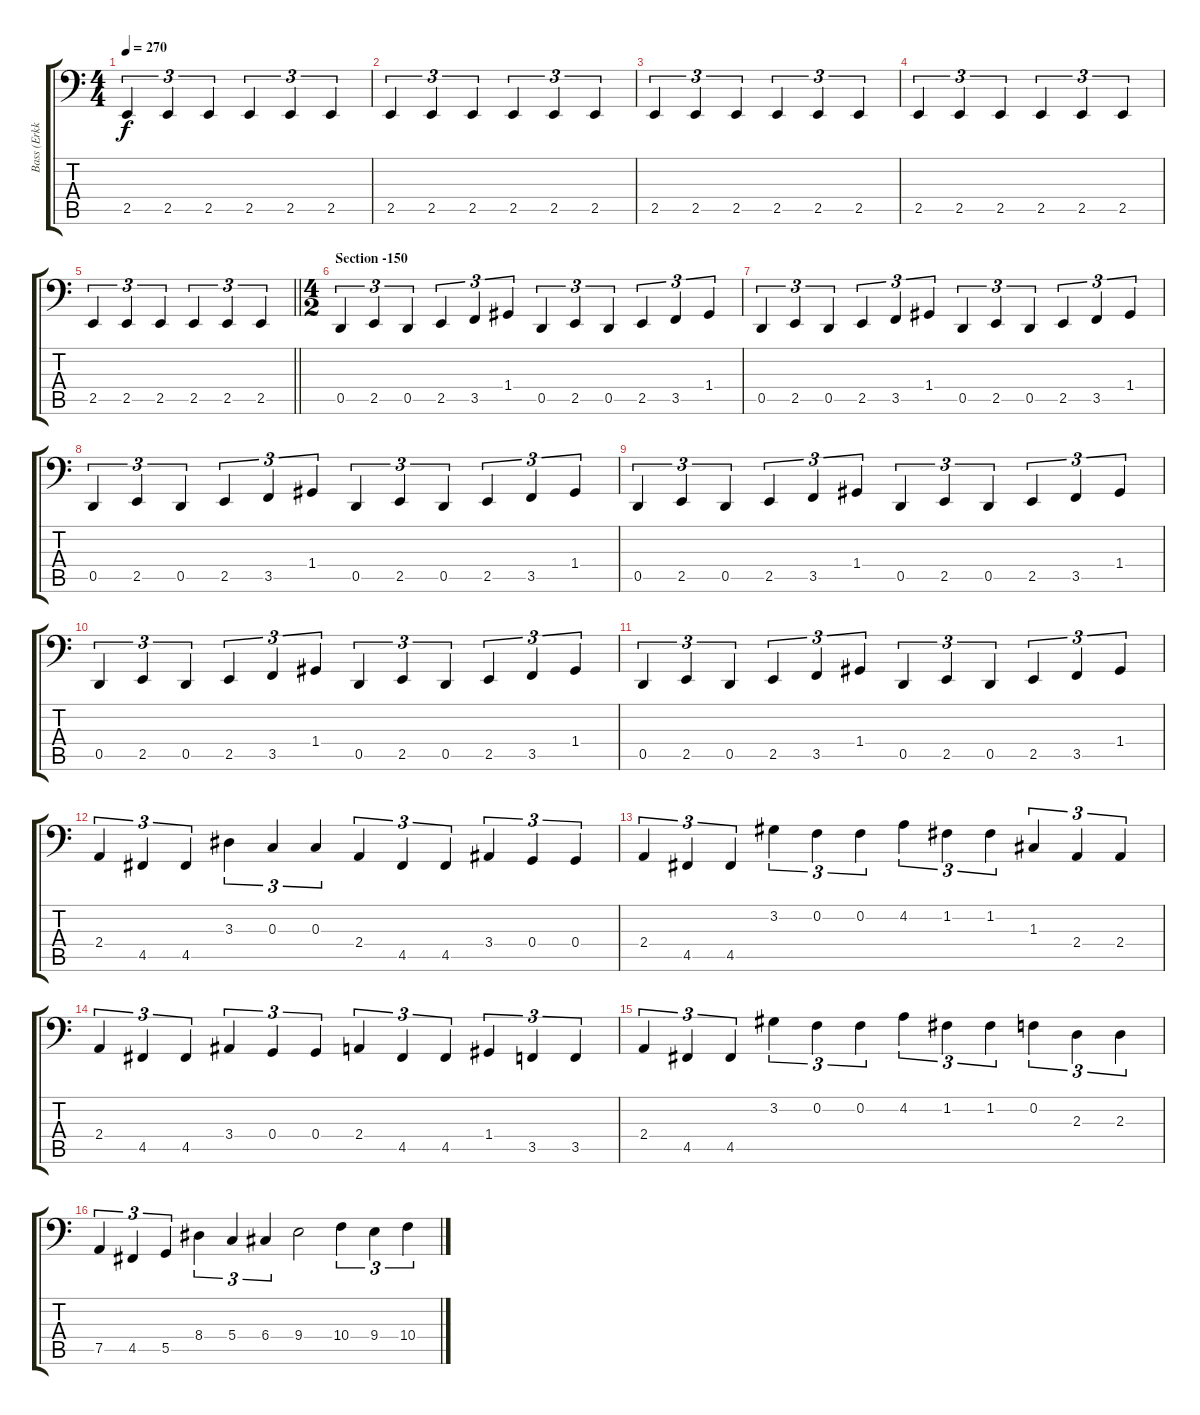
\track ("Bass (Erkki)" "Bass (Erkk") {instrument electricbassfinger}
\staff {score tabs}
\tuning (A2 F2 C2 G1 D1 A0) {hide}
\ts (4 4)
\tempo 270
\clef f4
\ks c
2.5.4{tu (3 2) dy f} 2.5.4{tu (3 2)} 2.5.4{tu (3 2)} 2.5.4{tu (3 2)} 2.5.4{tu (3 2)} 2.5.4{tu (3 2)} |
2.5.4{tu (3 2)} 2.5.4{tu (3 2)} 2.5.4{tu (3 2)} 2.5.4{tu (3 2)} 2.5.4{tu (3 2)} 2.5.4{tu (3 2)} |
2.5.4{tu (3 2)} 2.5.4{tu (3 2)} 2.5.4{tu (3 2)} 2.5.4{tu (3 2)} 2.5.4{tu (3 2)} 2.5.4{tu (3 2)} |
2.5.4{tu (3 2)} 2.5.4{tu (3 2)} 2.5.4{tu (3 2)} 2.5.4{tu (3 2)} 2.5.4{tu (3 2)} 2.5.4{tu (3 2)} |
\barLineRight lightlight
2.5.4{tu (3 2)} 2.5.4{tu (3 2)} 2.5.4{tu (3 2)} 2.5.4{tu (3 2)} 2.5.4{tu (3 2)} 2.5.4{tu (3 2)} |
\ts (4 2)
\section ("" "Section -150")
0.5.4{tu (3 2)} 2.5.4{tu (3 2)} 0.5.4{tu (3 2)} 2.5.4{tu (3 2)} 3.5.4{tu (3 2)} 1.4.4{tu (3 2)} 0.5.4{tu (3 2)} 2.5.4{tu (3 2)} 0.5.4{tu (3 2)} 2.5.4{tu (3 2)} 3.5.4{tu (3 2)} 1.4.4{tu (3 2)} |
0.5.4{tu (3 2)} 2.5.4{tu (3 2)} 0.5.4{tu (3 2)} 2.5.4{tu (3 2)} 3.5.4{tu (3 2)} 1.4.4{tu (3 2)} 0.5.4{tu (3 2)} 2.5.4{tu (3 2)} 0.5.4{tu (3 2)} 2.5.4{tu (3 2)} 3.5.4{tu (3 2)} 1.4.4{tu (3 2)} |
0.5.4{tu (3 2)} 2.5.4{tu (3 2)} 0.5.4{tu (3 2)} 2.5.4{tu (3 2)} 3.5.4{tu (3 2)} 1.4.4{tu (3 2)} 0.5.4{tu (3 2)} 2.5.4{tu (3 2)} 0.5.4{tu (3 2)} 2.5.4{tu (3 2)} 3.5.4{tu (3 2)} 1.4.4{tu (3 2)} |
0.5.4{tu (3 2)} 2.5.4{tu (3 2)} 0.5.4{tu (3 2)} 2.5.4{tu (3 2)} 3.5.4{tu (3 2)} 1.4.4{tu (3 2)} 0.5.4{tu (3 2)} 2.5.4{tu (3 2)} 0.5.4{tu (3 2)} 2.5.4{tu (3 2)} 3.5.4{tu (3 2)} 1.4.4{tu (3 2)} |
0.5.4{tu (3 2)} 2.5.4{tu (3 2)} 0.5.4{tu (3 2)} 2.5.4{tu (3 2)} 3.5.4{tu (3 2)} 1.4.4{tu (3 2)} 0.5.4{tu (3 2)} 2.5.4{tu (3 2)} 0.5.4{tu (3 2)} 2.5.4{tu (3 2)} 3.5.4{tu (3 2)} 1.4.4{tu (3 2)} |
0.5.4{tu (3 2)} 2.5.4{tu (3 2)} 0.5.4{tu (3 2)} 2.5.4{tu (3 2)} 3.5.4{tu (3 2)} 1.4.4{tu (3 2)} 0.5.4{tu (3 2)} 2.5.4{tu (3 2)} 0.5.4{tu (3 2)} 2.5.4{tu (3 2)} 3.5.4{tu (3 2)} 1.4.4{tu (3 2)} |
2.4.4{tu (3 2)} 4.5.4{tu (3 2)} 4.5.4{tu (3 2)} 3.3.4{tu (3 2)} 0.3.4{tu (3 2)} 0.3.4{tu (3 2)} 2.4.4{tu (3 2)} 4.5.4{tu (3 2)} 4.5.4{tu (3 2)} 3.4.4{tu (3 2)} 0.4.4{tu (3 2)} 0.4.4{tu (3 2)} |
2.4.4{tu (3 2)} 4.5.4{tu (3 2)} 4.5.4{tu (3 2)} 3.2.4{tu (3 2)} 0.2.4{tu (3 2)} 0.2.4{tu (3 2)} 4.2.4{tu (3 2)} 1.2.4{tu (3 2)} 1.2.4{tu (3 2)} 1.3.4{tu (3 2)} 2.4.4{tu (3 2)} 2.4.4{tu (3 2)} |
2.4.4{tu (3 2)} 4.5.4{tu (3 2)} 4.5.4{tu (3 2)} 3.4.4{tu (3 2)} 0.4.4{tu (3 2)} 0.4.4{tu (3 2)} 2.4.4{tu (3 2)} 4.5.4{tu (3 2)} 4.5.4{tu (3 2)} 1.4.4{tu (3 2)} 3.5.4{tu (3 2)} 3.5.4{tu (3 2)} |
2.4.4{tu (3 2)} 4.5.4{tu (3 2)} 4.5.4{tu (3 2)} 3.2.4{tu (3 2)} 0.2.4{tu (3 2)} 0.2.4{tu (3 2)} 4.2.4{tu (3 2)} 1.2.4{tu (3 2)} 1.2.4{tu (3 2)} 0.2.4{tu (3 2)} 2.3.4{tu (3 2)} 2.3.4{tu (3 2)} |
7.5.4{tu (3 2)} 4.5.4{tu (3 2)} 5.5.4{tu (3 2)} 8.4.4{tu (3 2)} 5.4.4{tu (3 2)} 6.4.4{tu (3 2)} 9.4.2 10.4.4{tu (3 2)} 9.4.4{tu (3 2)} 10.4.4{tu (3 2)}
